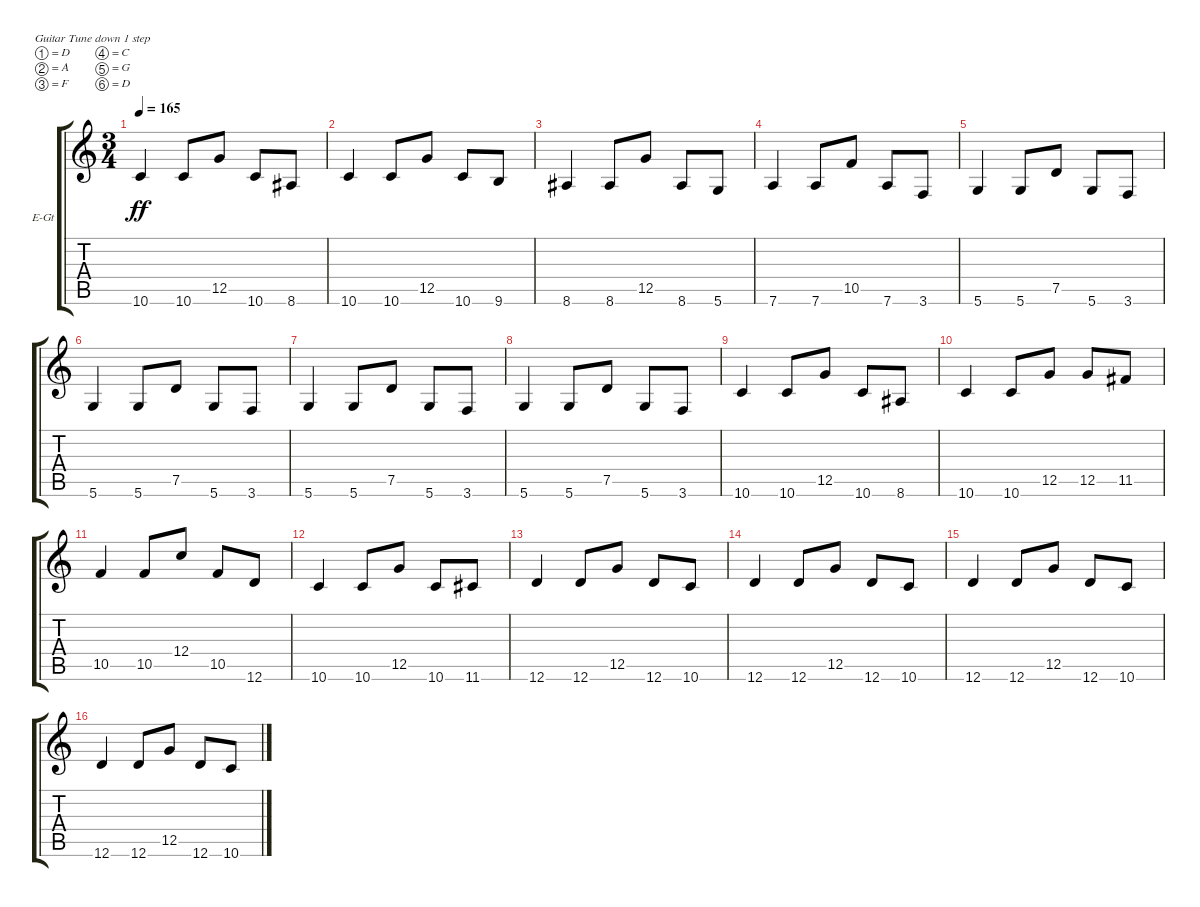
\bracketExtendMode groupsimilarinstruments
\firstSystemTrackNameOrientation horizontal
\otherSystemsTrackNameOrientation horizontal
\track ("Electric Guitar 1" "E-Gt") {instrument distortionguitar}
\staff {score tabs}
\tuning (D4 A3 F3 C3 G2 D2)
\ts (3 4)
\tempo 165
\clef g2
\ks c
10.6.4{dy ff} 10.6.8 12.5.8 10.6.8 8.6.8 |
10.6.4 10.6.8 12.5.8 10.6.8 9.6.8 |
8.6.4 8.6.8 12.5.8 8.6.8 5.6.8 |
7.6.4 7.6.8 10.5.8 7.6.8 3.6.8 |
5.6.4 5.6.8 7.5.8 5.6.8 3.6.8 |
5.6.4 5.6.8 7.5.8 5.6.8 3.6.8 |
5.6.4 5.6.8 7.5.8 5.6.8 3.6.8 |
5.6.4 5.6.8 7.5.8 5.6.8 3.6.8 |
10.6.4 10.6.8 12.5.8 10.6.8 8.6.8 |
10.6.4 10.6.8 12.5.8 12.5.8 11.5.8 |
10.5.4 10.5.8 12.4.8 10.5.8 12.6.8 |
10.6.4 10.6.8 12.5.8 10.6.8 11.6.8 |
12.6.4 12.6.8 12.5.8 12.6.8 10.6.8 |
12.6.4 12.6.8 12.5.8 12.6.8 10.6.8 |
12.6.4 12.6.8 12.5.8 12.6.8 10.6.8 |
12.6.4 12.6.8 12.5.8 12.6.8 10.6.8
